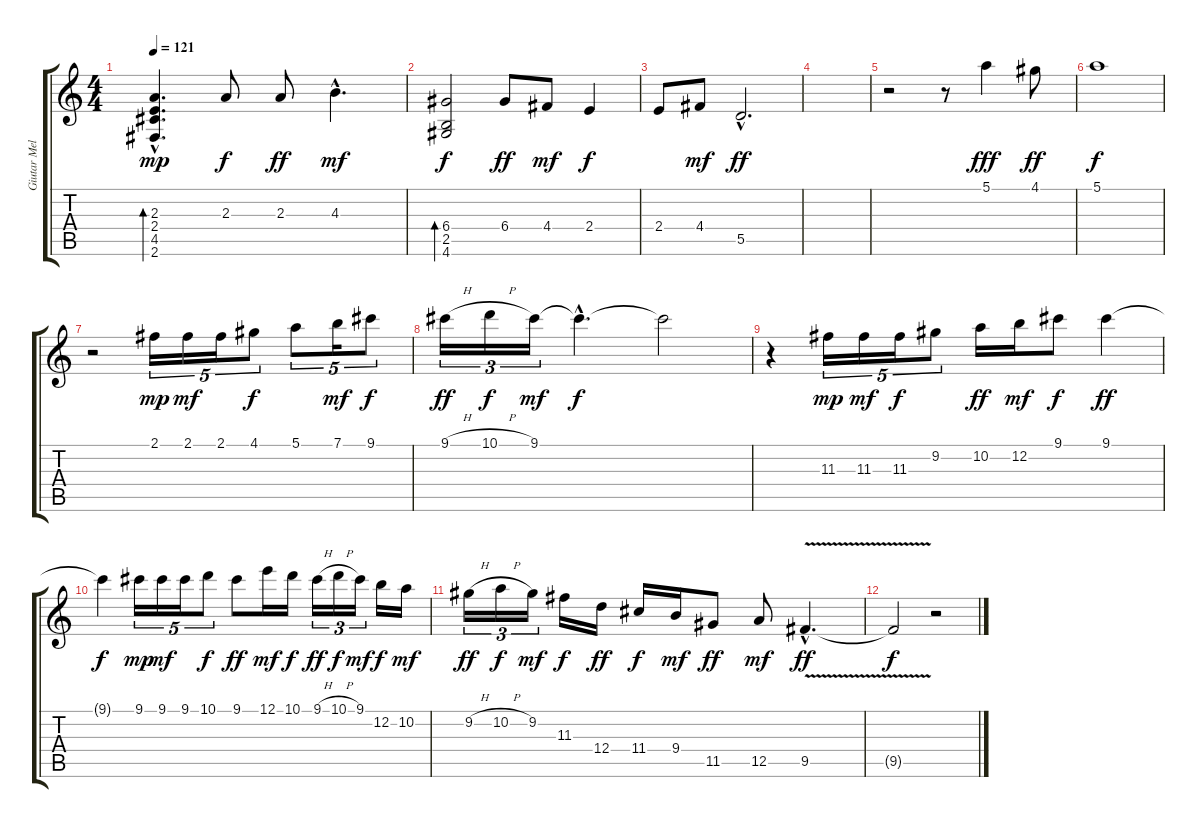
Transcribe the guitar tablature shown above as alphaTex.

\track ("Giutar Melodi" "Giutar Mel") {instrument acousticguitarnylon}
\staff {score tabs}
\tuning (E4 B3 G3 D3 A2 E2) {hide}
\ts (4 4)
\tempo 121
\clef g2
\ks c
(2.3{hac} 2.4{hac} 4.5{hac} 2.6{hac}).4{d bd 60 dy mp} 2.3.8{dy f} 2.3.8{dy ff} 4.3{hac}.4{d dy mf} |
(6.4 2.5 4.6).2{bd 240 dy f} 6.4.8{dy ff} 4.4.8{dy mf} 2.4.4{dy f} |
2.4.8 4.4.8{dy mf} 5.5{hac}.2{d dy ff} |
|
r.2 r.8 5.1.4{dy fff} 4.1.8{dy ff} |
5.1.1{dy f} |
r.2 2.1.16{tu (5 4) dy mp} 2.1.16{tu (5 4) dy mf} 2.1.16{tu (5 4)} 4.1.8{tu (5 4) dy f} 5.1.8{tu (5 4)} 7.1.16{tu (5 4) dy mf} 9.1.8{tu (5 4) dy f} |
9.1{h}.16{tu (3 2) dy ff} 10.1{h}.16{tu (3 2) dy f} 9.1.16{tu (3 2) dy mf} 9.1{hac t}.4{d dy f} 9.1{t}.2 |
r.4 11.3.16{tu (5 4) dy mp} 11.3.16{tu (5 4) dy mf} 11.3.16{tu (5 4) dy f} 9.2.8{tu (5 4)} 10.2.16{dy ff} 12.2.16{dy mf} 9.1.8{dy f} 9.1.4{dy ff} |
9.1{t}.4{dy f} 9.1.16{tu (5 4) dy mp} 9.1.16{tu (5 4) dy mf} 9.1.16{tu (5 4)} 10.1.8{tu (5 4) dy f} 9.1.8{dy ff} 12.1.16{dy mf} 10.1.16{dy f} 9.1{h}.16{tu (3 2) dy ff} 10.1{h}.16{tu (3 2) dy f} 9.1.16{tu (3 2) dy mf} 12.2.16{dy f} 10.2.16{dy mf} |
9.2{h}.16{tu (3 2) dy ff} 10.2{h}.16{tu (3 2) dy f} 9.2.16{tu (3 2) dy mf} 11.3.16{dy f} 12.4.16{dy ff} 11.4.16{dy f} 9.4.16{dy mf} 11.5.8{dy ff} 12.5.8{dy mf} 9.5{v hac}.4{d dy ff} |
9.5{t}.2{dy f} r.2
